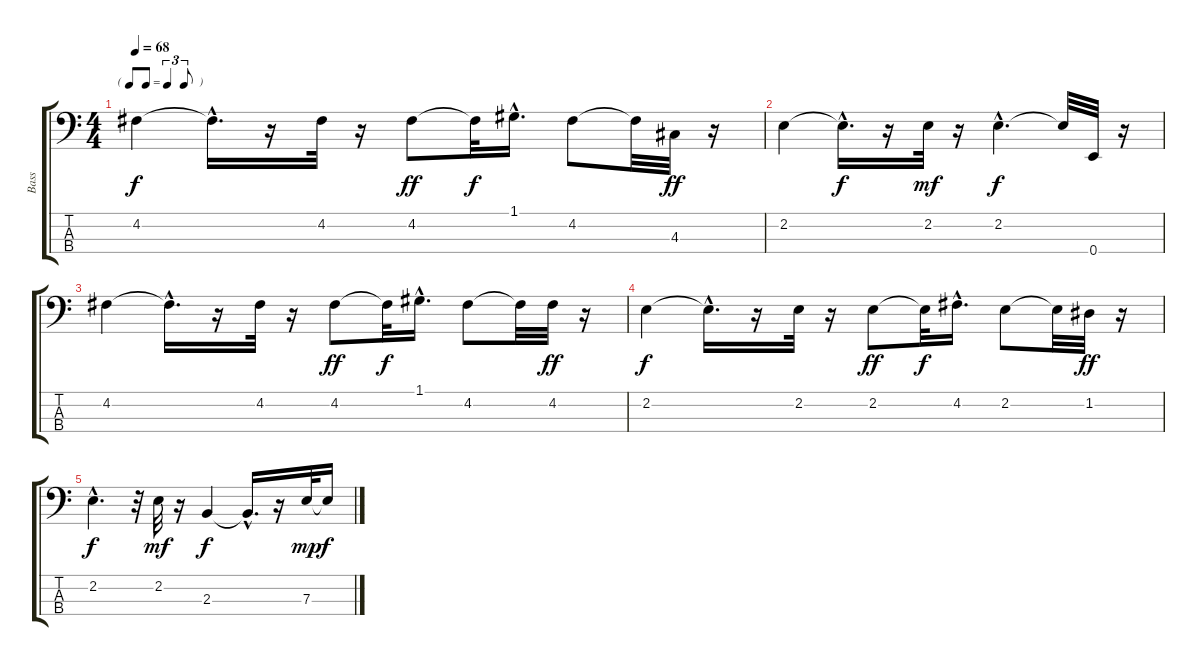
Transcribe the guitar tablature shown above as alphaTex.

\track ("Bass" "Bass") {instrument electricbassfinger}
\staff {score tabs}
\tuning (G2 D2 A1 E1) {hide}
\ts (4 4)
\tf triplet8th
\tempo 68
\clef f4
\ks c
4.2.4{dy f} 4.2{hac t}.16{d} r.16 4.2.32 r.16 4.2.8{dy ff} 4.2{t}.32{dy f} 1.1{hac}.16{d} 4.2.8 4.2{t}.32 4.3.32{dy ff} r.16 |
2.2.4 2.2{hac t}.16{d dy f} r.16 2.2.32{dy mf} r.16 2.2{hac}.4{d dy f} 2.2{t}.32 0.4.32 r.16 |
4.2.4 4.2{hac t}.16{d} r.16 4.2.32 r.16 4.2.8{dy ff} 4.2{t}.32{dy f} 1.1{hac}.16{d} 4.2.8 4.2{t}.32 4.2.32{dy ff} r.16 |
2.2.4{dy f} 2.2{hac t}.16{d} r.16 2.2.32 r.16 2.2.8{dy ff} 2.2{t}.32{dy f} 4.2{hac}.16{d} 2.2.8 2.2{t}.32 1.2.32{dy ff} r.16 |
2.2{hac}.4{d dy f} r.32 2.2.32{dy mf} r.16 2.3.4{dy f} 2.3{hac t}.16{d} r.16 7.3.32{dy mp} 7.3{t}.16{dy f}
